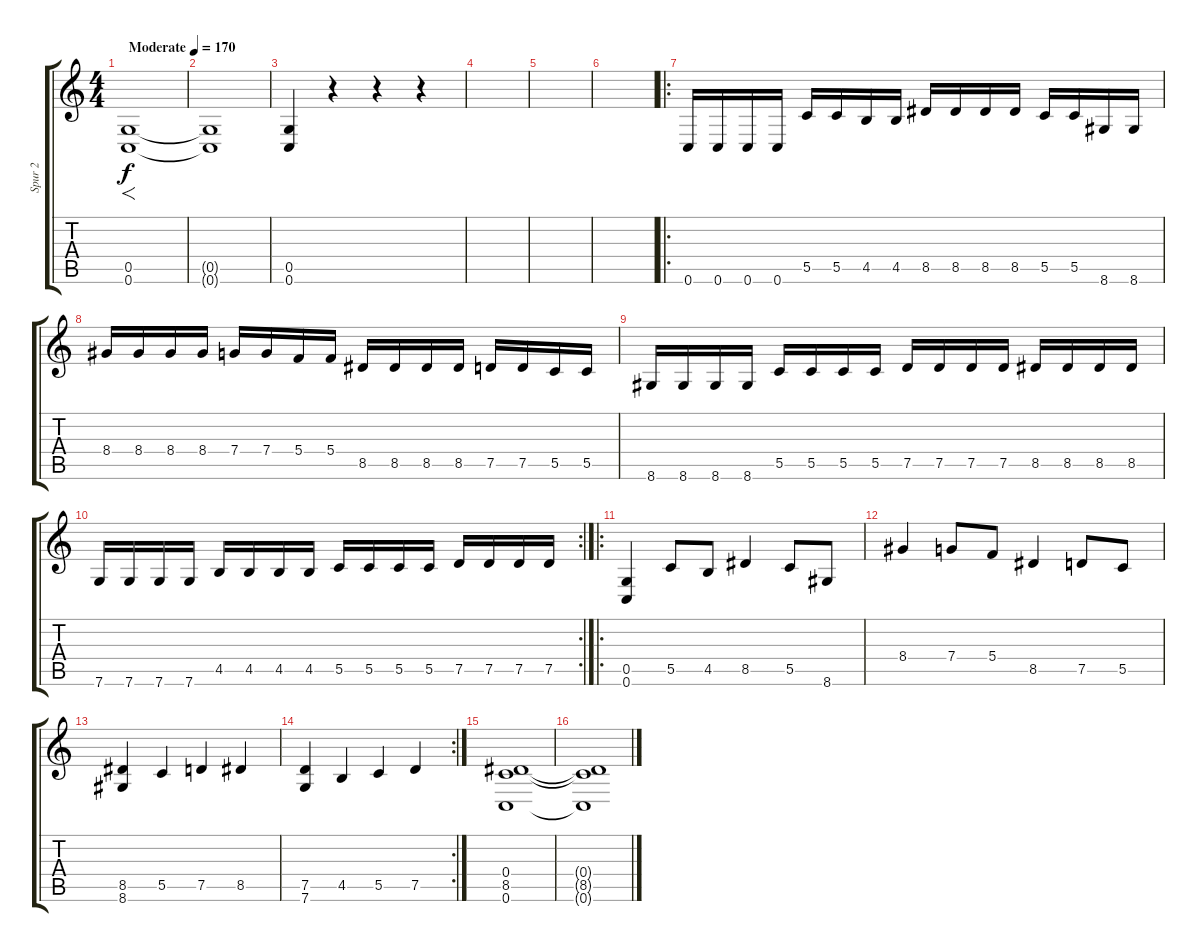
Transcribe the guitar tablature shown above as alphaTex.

\track ("Spur 2" "Spur 2") {instrument distortionguitar}
\staff {score tabs}
\tuning (D4 A3 F3 C3 G2 C2) {hide}
\ts (4 4)
\tempo (170 "Moderate")
\clef g2
\ks c
(0.5 0.6).1{f dy f instrument distortionguitar} |
(0.5{t} 0.6{t}).1 |
(0.5 0.6).4 r.4 r.4 r.4 |
|
|
|
\ro
0.6.16 0.6.16 0.6.16 0.6.16 5.5.16 5.5.16 4.5.16 4.5.16 8.5.16 8.5.16 8.5.16 8.5.16 5.5.16 5.5.16 8.6.16 8.6.16 |
8.4.16 8.4.16 8.4.16 8.4.16 7.4.16 7.4.16 5.4.16 5.4.16 8.5.16 8.5.16 8.5.16 8.5.16 7.5.16 7.5.16 5.5.16 5.5.16 |
8.6.16 8.6.16 8.6.16 8.6.16 5.5.16 5.5.16 5.5.16 5.5.16 7.5.16 7.5.16 7.5.16 7.5.16 8.5.16 8.5.16 8.5.16 8.5.16 |
\rc 2
7.6.16 7.6.16 7.6.16 7.6.16 4.5.16 4.5.16 4.5.16 4.5.16 5.5.16 5.5.16 5.5.16 5.5.16 7.5.16 7.5.16 7.5.16 7.5.16 |
\ro
(0.5 0.6).4 5.5.8 4.5.8 8.5.4 5.5.8 8.6.8 |
8.4.4 7.4.8 5.4.8 8.5.4 7.5.8 5.5.8 |
(8.5 8.6).4 5.5.4 7.5.4 8.5.4 |
\rc 2
(7.5 7.6).4 4.5.4 5.5.4 7.5.4 |
(0.4 8.5 0.6).1 |
(0.4{t} 8.5{t} 0.6{t}).1
